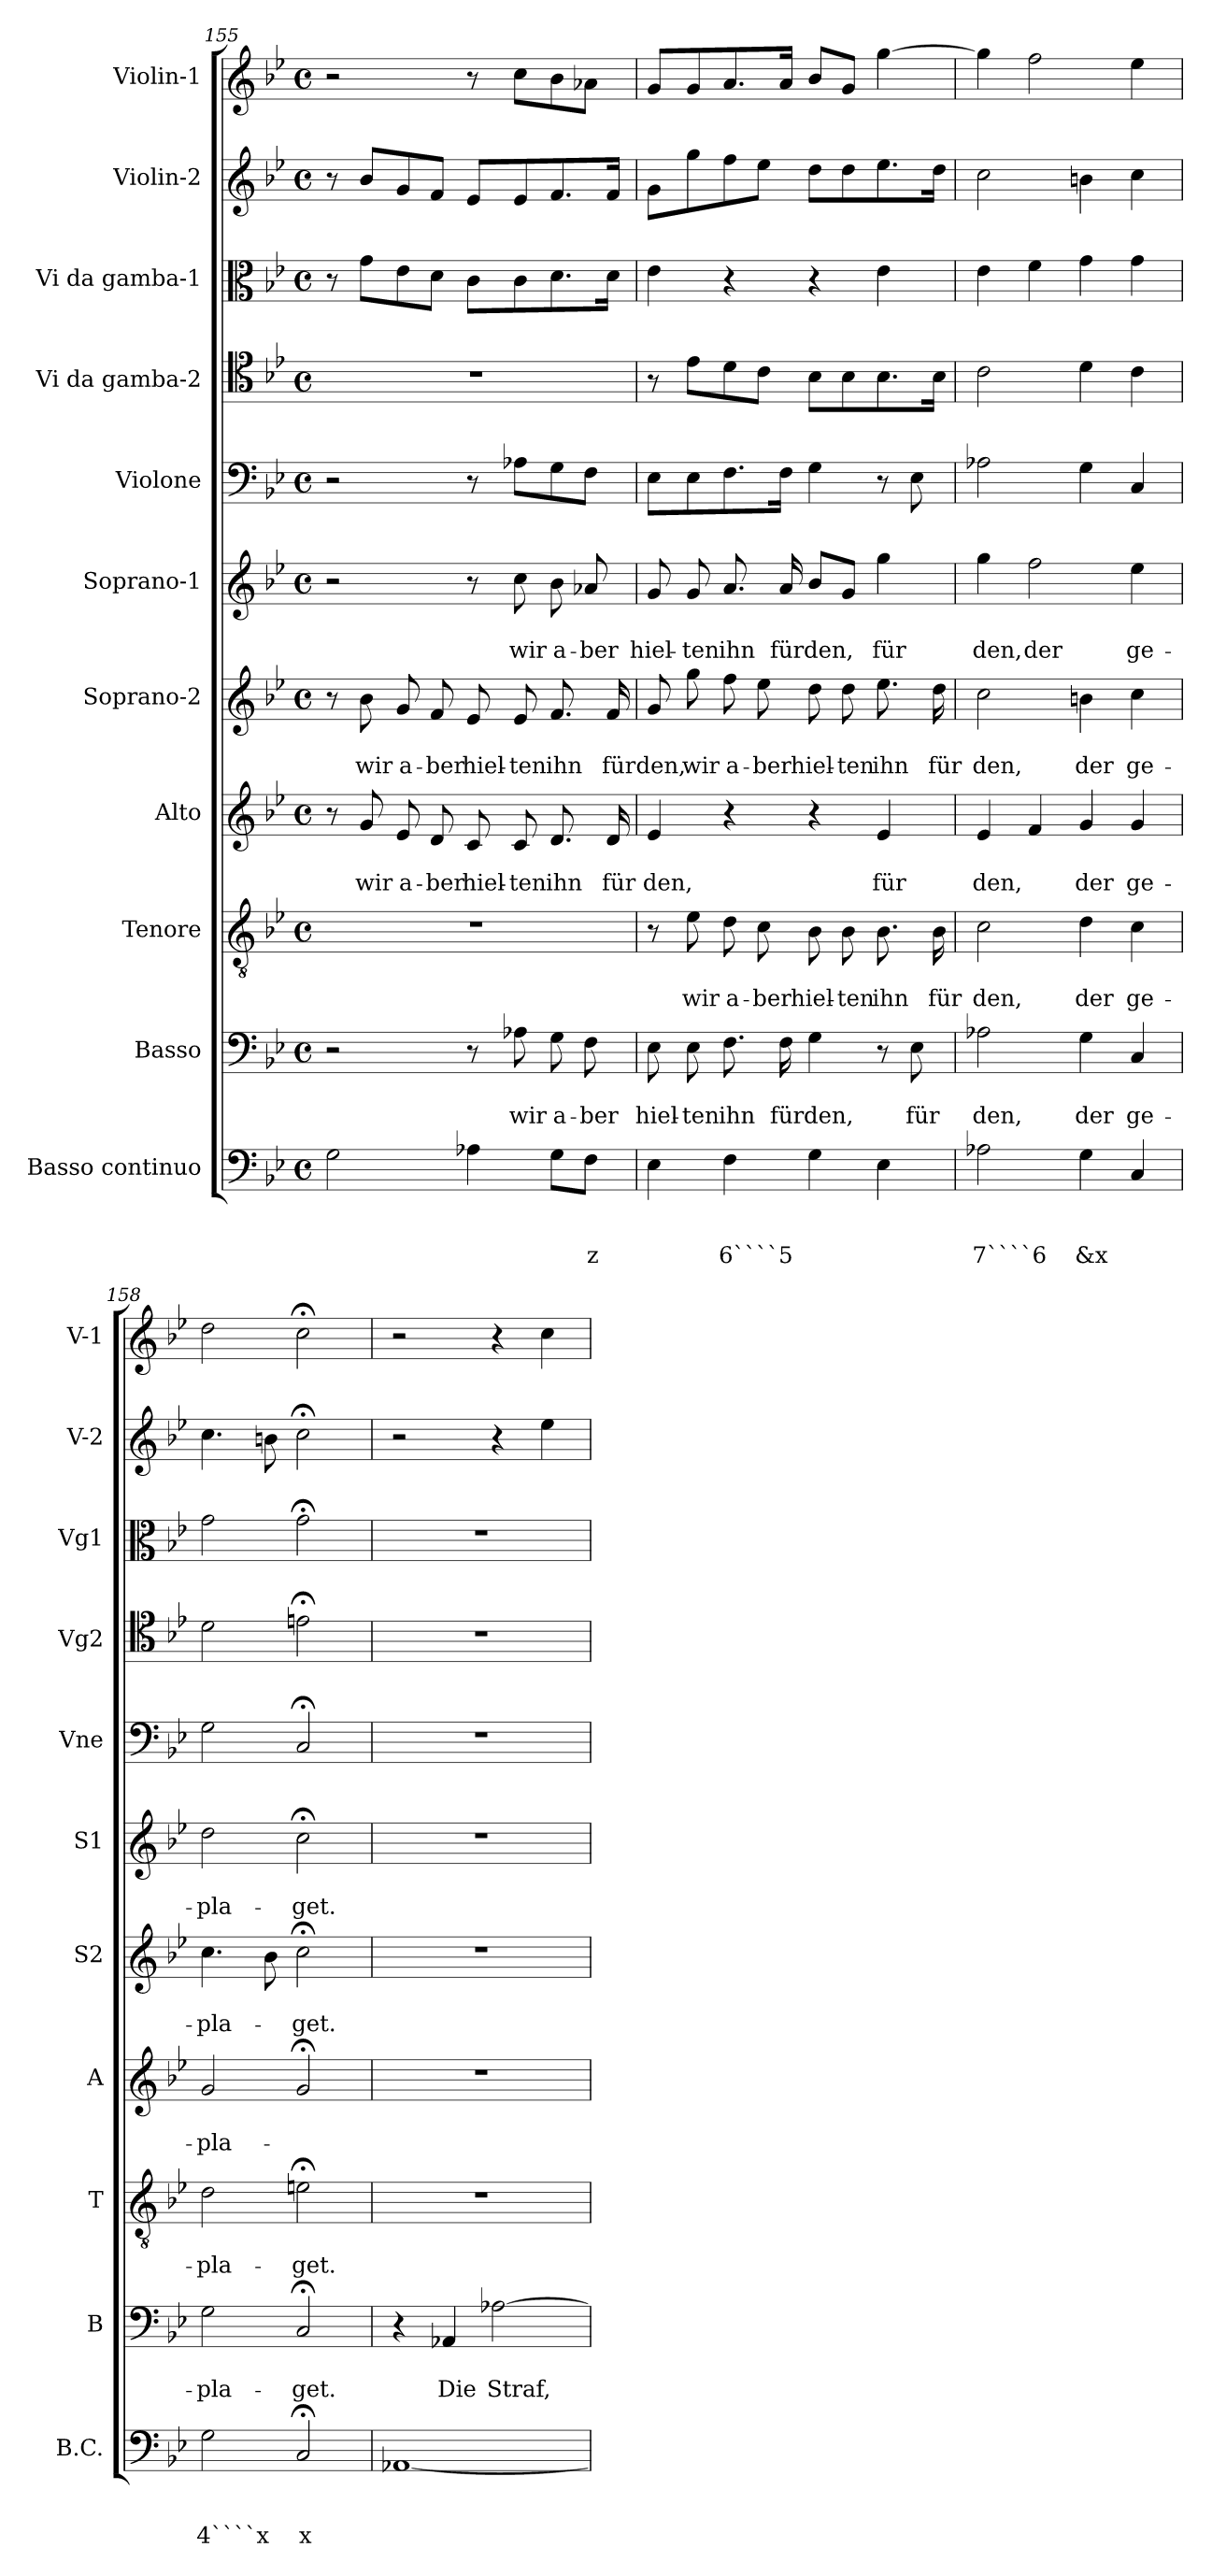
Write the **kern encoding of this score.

**kern	**text	**text	**text	**kern	**text	**text	**kern	**text	**text	**kern	**text	**text	**kern	**text	**text	**kern	**text	**text	**kern	**kern	**kern	**kern	**kern
*part11	*part11	*part11	*part11	*part10	*part10	*part10	*part9	*part9	*part9	*part8	*part8	*part8	*part7	*part7	*part7	*part6	*part6	*part6	*part5	*part4	*part3	*part2	*part1
*staff11	*staff11	*staff11	*staff11	*staff10	*staff10	*staff10	*staff9	*staff9	*staff9	*staff8	*staff8	*staff8	*staff7	*staff7	*staff7	*staff6	*staff6	*staff6	*staff5	*staff4	*staff3	*staff2	*staff1
*I"Basso continuo	*	*	*	*I"Basso	*	*	*I"Tenore	*	*	*I"Alto	*	*	*I"Soprano-2	*	*	*I"Soprano-1	*	*	*I"Violone	*I"Vi da gamba-2	*I"Vi da gamba-1	*I"Violin-2	*I"Violin-1
*I'B.C.	*	*	*	*I'B	*	*	*I'T	*	*	*I'A	*	*	*I'S2	*	*	*I'S1	*	*	*I'Vne	*I'Vg2	*I'Vg1	*I'V-2	*I'V-1
!!LO:PB:g=z
*clefF4	*	*	*	*clefF4	*	*	*clefGv2	*	*	*clefG2	*	*	*clefG2	*	*	*clefG2	*	*	*clefF4	*clefC4	*clefC3	*clefG2	*clefG2
*k[b-e-]	*	*	*	*k[b-e-]	*	*	*k[b-e-]	*	*	*k[b-e-]	*	*	*k[b-e-]	*	*	*k[b-e-]	*	*	*k[b-e-]	*k[b-e-]	*k[b-e-]	*k[b-e-]	*k[b-e-]
*B-:	*	*	*	*B-:	*	*	*B-:	*	*	*B-:	*	*	*B-:	*	*	*B-:	*	*	*B-:	*B-:	*B-:	*B-:	*B-:
*M4/4	*	*	*	*M4/4	*	*	*M4/4	*	*	*M4/4	*	*	*M4/4	*	*	*M4/4	*	*	*M4/4	*M4/4	*M4/4	*M4/4	*M4/4
*met(c)	*	*	*	*met(c)	*	*	*met(c)	*	*	*met(c)	*	*	*met(c)	*	*	*met(c)	*	*	*met(c)	*met(c)	*met(c)	*met(c)	*met(c)
=155	=155	=155	=155	=155	=155	=155	=155	=155	=155	=155	=155	=155	=155	=155	=155	=155	=155	=155	=155	=155	=155	=155	=155
2G\	.	.	.	2r	.	.	1r	.	.	8r	.	.	8r	.	.	2r	.	.	2r	1r	8r	8r	2r
!	!	!	!	!	!	!	!	!	!	!	!	!LO:LY:b	!	!	!LO:LY:b	!	!	!	!	!	!	!	!
.	.	.	.	.	.	.	.	.	.	8g/	.	wir	8b-\	.	wir	.	.	.	.	.	8g\L	8b-/L	.
!	!	!	!	!	!	!	!	!	!	!	!	!LO:LY:b	!	!	!LO:LY:b	!	!	!	!	!	!	!	!
.	.	.	.	.	.	.	.	.	.	8e-/	.	a-	8g/	.	a-	.	.	.	.	.	8e-\	8g/	.
!	!	!	!	!	!	!	!	!	!	!	!	!LO:LY:b	!	!	!LO:LY:b	!	!	!	!	!	!	!	!
.	.	.	.	.	.	.	.	.	.	8d/	.	-ber	8f/	.	-ber	.	.	.	.	.	8d\J	8f/J	.
!	!	!	!	!	!	!	!	!	!	!	!	!LO:LY:b	!	!	!LO:LY:b	!	!	!	!	!	!	!	!
4A-X\	.	.	.	8r	.	.	.	.	.	8c/	.	hiel-	8e-/	.	hiel-	8r	.	.	8r	.	8c\L	8e-/L	8r
!	!	!	!	!	!	!LO:LY:b	!	!	!	!	!	!LO:LY:b	!	!	!LO:LY:b	!	!	!LO:LY:b	!	!	!	!	!
.	.	.	.	8A-X\	.	wir	.	.	.	8c/	.	-ten	8e-/	.	-ten	8cc\	.	wir	8A-X\L	.	8c\	8e-/	8cc\L
!	!	!	!	!	!	!LO:LY:b	!	!	!	!	!	!LO:LY:b	!	!	!LO:LY:b	!	!	!LO:LY:b	!	!	!	!	!
8G\L	.	.	.	8G\	.	a-	.	.	.	8.d/	.	ihn	8.f/	.	ihn	8b-\	.	a-	8G\	.	8.d\	8.f/	8b-\
!	!	!	!LO:LY:b	!	!	!LO:LY:b	!	!	!	!	!	!	!	!	!	!	!	!LO:LY:b	!	!	!	!	!
8F\J	.	.	z	8F\	.	-ber	.	.	.	.	.	.	.	.	.	8a-X/	.	-ber	8F\J	.	.	.	8a-X\J
!	!	!	!	!	!	!	!	!	!	!	!	!LO:LY:b	!	!	!LO:LY:b	!	!	!	!	!	!	!	!
.	.	.	.	.	.	.	.	.	.	16d/	.	für	16f/	.	für	.	.	.	.	.	16d\Jk	16f/Jk	.
=156	=156	=156	=156	=156	=156	=156	=156	=156	=156	=156	=156	=156	=156	=156	=156	=156	=156	=156	=156	=156	=156	=156	=156
!	!	!	!	!	!	!LO:LY:b	!	!	!	!	!	!LO:LY:b	!	!	!LO:LY:b	!	!	!LO:LY:b	!	!	!	!	!
4E-\	.	.	.	8E-\	.	hiel-	8r	.	.	4e-/	.	den,	8g/	.	den,	8g/	.	hiel-	8E-\L	8r	4e-\	8g\L	8g/L
!	!	!	!	!	!	!LO:LY:b	!	!	!LO:LY:b	!	!	!	!	!	!LO:LY:b	!	!	!LO:LY:b	!	!	!	!	!
.	.	.	.	8E-\	.	-ten	8e-\	.	wir	.	.	.	8gg\	.	wir	8g/	.	-ten	8E-\	8e-\L	.	8gg\	8g/
!	!	!	!LO:LY:b	!	!	!LO:LY:b	!	!	!LO:LY:b	!	!	!	!	!	!LO:LY:b	!	!	!LO:LY:b	!	!	!	!	!
4F\	.	.	6````5	8.F\	.	ihn	8d\	.	a-	4r	.	.	8ff\	.	a-	8.a/	.	ihn	8.F\	8d\	4r	8ff\	8.a/
!	!	!	!	!	!	!	!	!	!LO:LY:b	!	!	!	!	!	!LO:LY:b	!	!	!	!	!	!	!	!
.	.	.	.	.	.	.	8c\	.	-ber	.	.	.	8ee-\	.	-ber	.	.	.	.	8c\J	.	8ee-\J	.
!	!	!	!	!	!	!LO:LY:b	!	!	!	!	!	!	!	!	!	!	!	!LO:LY:b	!	!	!	!	!
.	.	.	.	16F\	.	für	.	.	.	.	.	.	.	.	.	16a/	.	für	16F\Jk	.	.	.	16a/Jk
!	!	!	!	!	!	!LO:LY:b	!	!	!LO:LY:b	!	!	!	!	!	!LO:LY:b	!	!	!LO:LY:b	!	!	!	!	!
4G\	.	.	.	4G\	.	den,	8B-\	.	hiel-	4r	.	.	8dd\	.	hiel-	8b-/L	.	den,	4G\	8B-\L	4r	8dd\L	8b-/L
!	!	!	!	!	!	!	!	!	!LO:LY:b	!	!	!	!	!	!LO:LY:b	!	!	!	!	!	!	!	!
.	.	.	.	.	.	.	8B-\	.	-ten	.	.	.	8dd\	.	-ten	8g/J	.	.	.	8B-\	.	8dd\	8g/J
!	!	!	!	!	!	!	!	!	!LO:LY:b	!	!	!LO:LY:b	!	!	!LO:LY:b	!	!	!LO:LY:b	!	!	!	!	!
4E-\	.	.	.	8r	.	.	8.B-\	.	ihn	4e-/	.	für	8.ee-\	.	ihn	4gg\	.	für	8r	8.B-\	4e-\	8.ee-\	[4gg\
!	!	!	!	!	!	!LO:LY:b	!	!	!	!	!	!	!	!	!	!	!	!	!	!	!	!	!
.	.	.	.	8E-\	.	für	.	.	.	.	.	.	.	.	.	.	.	.	8E-\	.	.	.	.
!	!	!	!	!	!	!	!	!	!LO:LY:b	!	!	!	!	!	!LO:LY:b	!	!	!	!	!	!	!	!
.	.	.	.	.	.	.	16B-\	.	für	.	.	.	16dd\	.	für	.	.	.	.	16B-\Jk	.	16dd\Jk	.
=157	=157	=157	=157	=157	=157	=157	=157	=157	=157	=157	=157	=157	=157	=157	=157	=157	=157	=157	=157	=157	=157	=157	=157
!	!	!	!LO:LY:b	!	!	!LO:LY:b	!	!	!LO:LY:b	!	!	!LO:LY:b	!	!	!LO:LY:b	!	!	!LO:LY:b	!	!	!	!	!
2A-X\	.	.	7````6	2A-X\	.	den,	2c\	.	den,	4e-/	.	den,	2cc\	.	den,	4gg\	.	den,	2A-X\	2c\	4e-\	2cc\	4gg\]
!	!	!	!	!	!	!	!	!	!	!	!	!	!	!	!	!	!	!LO:LY:b	!	!	!	!	!
.	.	.	.	.	.	.	.	.	.	4f/	.	.	.	.	.	2ff\	.	der	.	.	4f\	.	2ff\
!	!	!	!LO:LY:b	!	!	!LO:LY:b	!	!	!LO:LY:b	!	!	!LO:LY:b	!	!	!LO:LY:b	!	!	!	!	!	!	!	!
4G\	.	.	&x	4G\	.	der	4d\	.	der	4g/	.	der	4bn\	.	der	.	.	.	4G\	4d\	4g\	4bn\	.
!	!	!	!	!	!	!LO:LY:b	!	!	!LO:LY:b	!	!	!LO:LY:b	!	!	!LO:LY:b	!	!	!LO:LY:b	!	!	!	!	!
4C/	.	.	.	4C/	.	ge-	4c\	.	ge-	4g/	.	ge-	4cc\	.	ge-	4ee-\	.	ge-	4C/	4c\	4g\	4cc\	4ee-\
=158	=158	=158	=158	=158	=158	=158	=158	=158	=158	=158	=158	=158	=158	=158	=158	=158	=158	=158	=158	=158	=158	=158	=158
!	!	!	!LO:LY:b	!	!	!LO:LY:b	!	!	!LO:LY:b	!	!	!LO:LY:b	!	!	!LO:LY:b	!	!	!LO:LY:b	!	!	!	!	!
2G\	.	.	4````x	2G\	.	-pla-	2d\	.	-pla-	2g/	.	-pla-	4.cc\	.	-pla-	2dd\	.	-pla-	2G\	2d\	2g\	4.cc\	2dd\
.	.	.	.	.	.	.	.	.	.	.	.	.	8b-\	.	.	.	.	.	.	.	.	8bn\	.
!	!	!	!LO:LY:b	!	!	!LO:LY:b	!	!	!LO:LY:b	!	!	!	!	!	!LO:LY:b	!	!	!LO:LY:b	!	!	!	!	!
2C;</	.	.	x	2C;</	.	-get.	2en;<\	.	-get.	2g;</	.	.	2cc;<\	.	-get.	2cc;<\	.	-get.	2C;</	2en;<\	2g;<\	2cc;<\	2cc;<\
!!LO:PB:g=z
=159	=159	=159	=159	=159	=159	=159	=159	=159	=159	=159	=159	=159	=159	=159	=159	=159	=159	=159	=159	=159	=159	=159	=159
[1AA-X	.	.	.	4r	.	.	1r	.	.	1r	.	.	1r	.	.	1r	.	.	1r	1r	1r	2r	2r
!	!	!	!	!	!	!LO:LY:b	!	!	!	!	!	!	!	!	!	!	!	!	!	!	!	!	!
.	.	.	.	4AA-X/	.	Die	.	.	.	.	.	.	.	.	.	.	.	.	.	.	.	.	.
!	!	!	!	!	!	!LO:LY:b	!	!	!	!	!	!	!	!	!	!	!	!	!	!	!	!	!
.	.	.	.	[2A-X\	.	Straf,	.	.	.	.	.	.	.	.	.	.	.	.	.	.	.	4r	4r
.	.	.	.	.	.	.	.	.	.	.	.	.	.	.	.	.	.	.	.	.	.	4ee-\	4cc\
=	=	=	=	=	=	=	=	=	=	=	=	=	=	=	=	=	=	=	=	=	=	=	=
*-	*-	*-	*-	*-	*-	*-	*-	*-	*-	*-	*-	*-	*-	*-	*-	*-	*-	*-	*-	*-	*-	*-	*-
